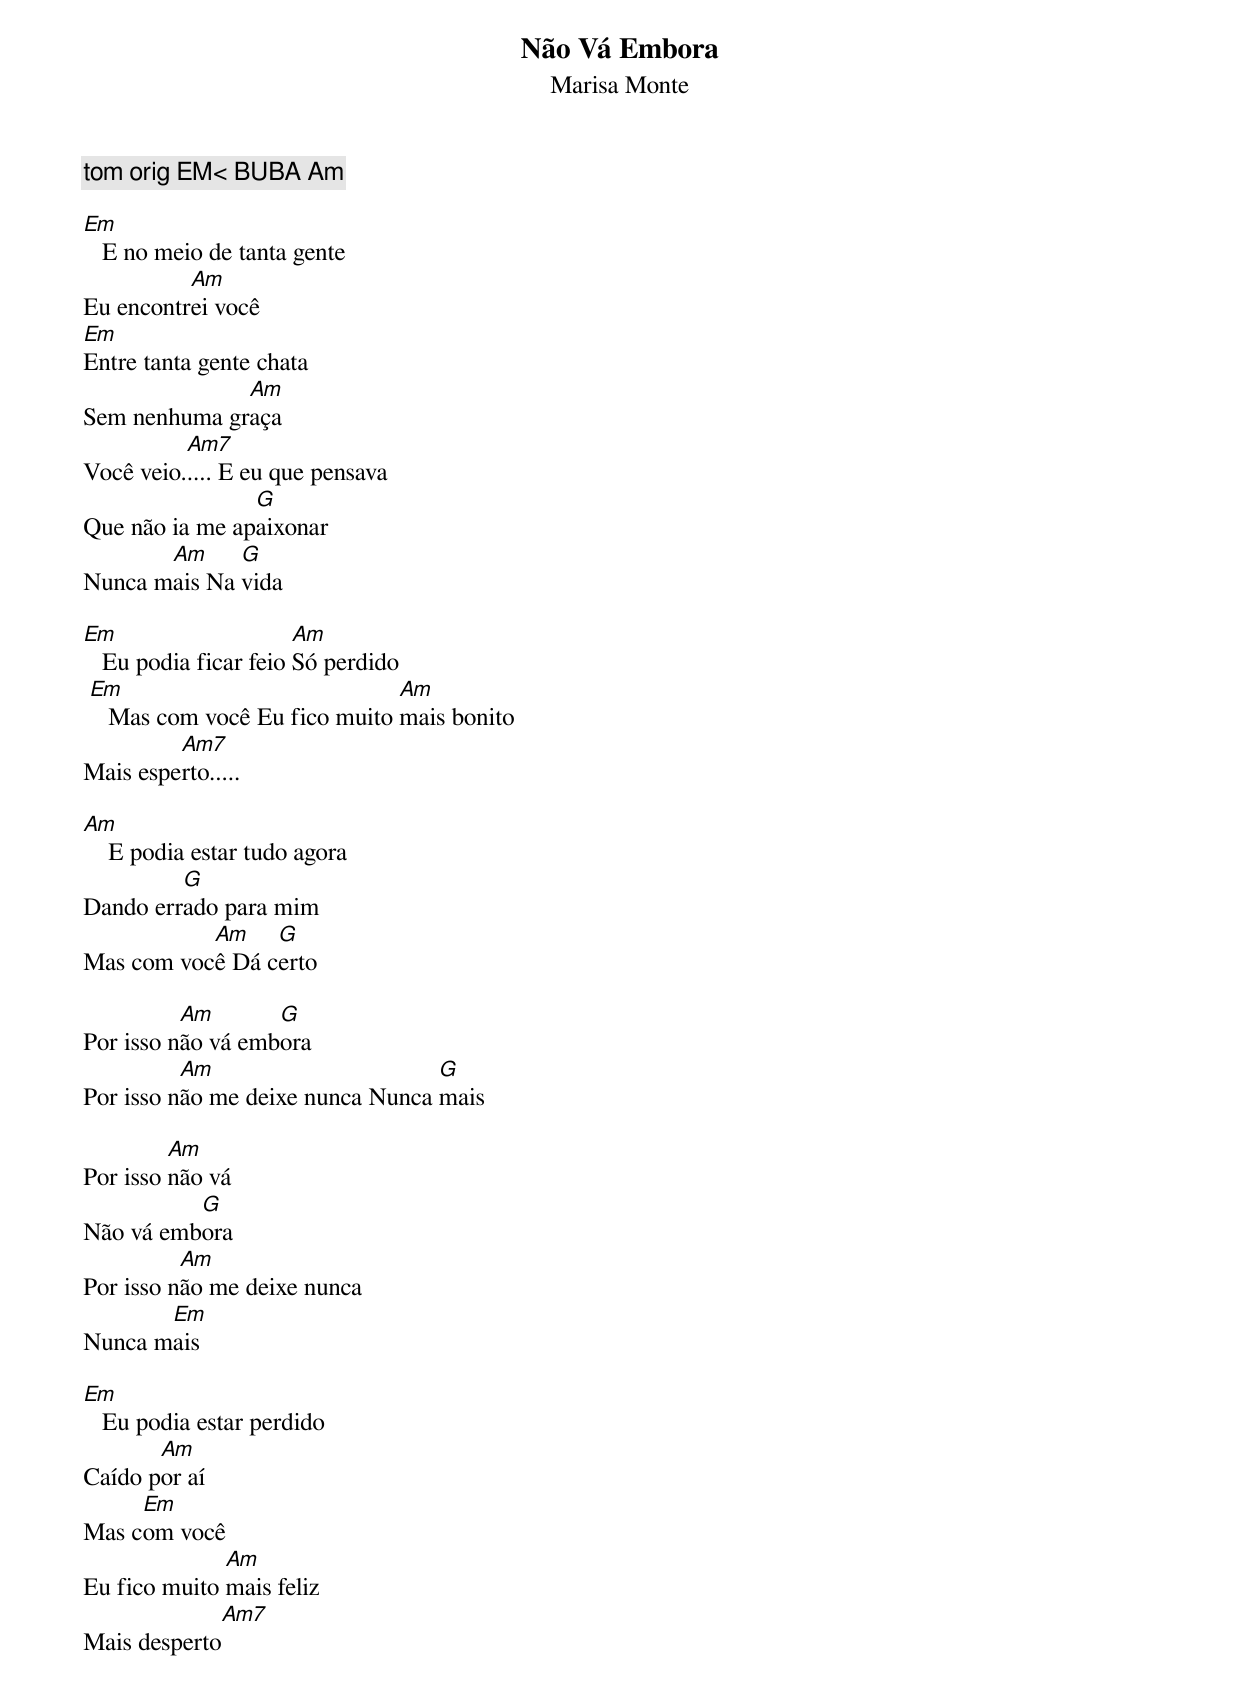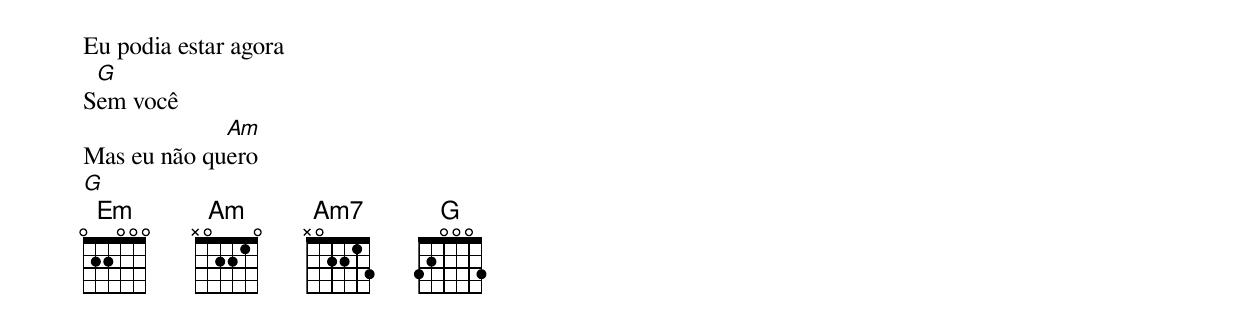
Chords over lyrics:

Não Vá Embora
Marisa Monte

tom orig EM< BUBA Am

Em
   E no meio de tanta gente
          Am
Eu encontrei você
Em
Entre tanta gente chata
              Am
Sem nenhuma graça
          Am7
Você veio..... E eu que pensava
                G
Que não ia me apaixonar
       Am     G
Nunca mais Na vida

Em                     Am
   Eu podia ficar feio Só perdido
 Em                            Am
    Mas com você Eu fico muito mais bonito
         Am7
Mais esperto.....

Am
    E podia estar tudo agora
         G
Dando errado para mim
           Am    G
Mas com você Dá certo

          Am       G
Por isso não vá embora
          Am                      G
Por isso não me deixe nunca Nunca mais

         Am
Por isso não vá
          G
Não vá embora
          Am
Por isso não me deixe nunca
       Em
Nunca mais

Em
   Eu podia estar perdido
       Am
Caído por aí
     Em
Mas com você
              Am
Eu fico muito mais feliz
              Am7
Mais desperto

Eu podia estar agora
 G
Sem você
             Am
Mas eu não quero
      G
